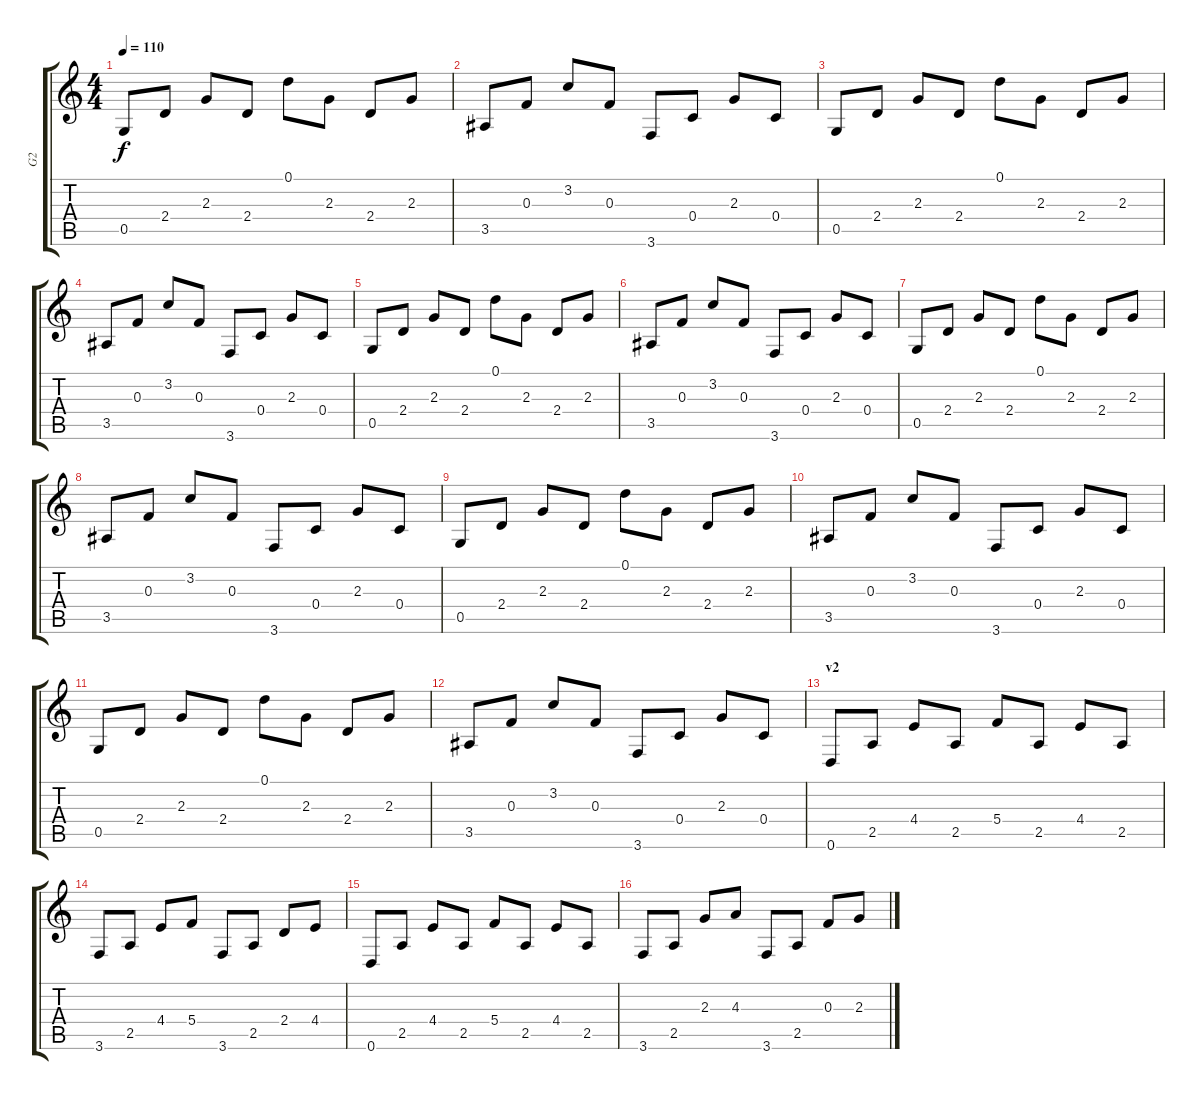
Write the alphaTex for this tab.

\track ("G2" "G2") {instrument acousticguitarsteel}
\staff {score tabs}
\tuning (D4 A3 F3 C3 G2 D2) {hide}
\ts (4 4)
\tempo 110
\clef g2
\ks c
0.5.8{dy f} 2.4.8 2.3.8 2.4.8 0.1.8 2.3.8 2.4.8 2.3.8 |
3.5.8 0.3.8 3.2.8 0.3.8 3.6.8 0.4.8 2.3.8 0.4.8 |
0.5.8 2.4.8 2.3.8 2.4.8 0.1.8 2.3.8 2.4.8 2.3.8 |
3.5.8 0.3.8 3.2.8 0.3.8 3.6.8 0.4.8 2.3.8 0.4.8 |
0.5.8 2.4.8 2.3.8 2.4.8 0.1.8 2.3.8 2.4.8 2.3.8 |
3.5.8 0.3.8 3.2.8 0.3.8 3.6.8 0.4.8 2.3.8 0.4.8 |
0.5.8 2.4.8 2.3.8 2.4.8 0.1.8 2.3.8 2.4.8 2.3.8 |
3.5.8 0.3.8 3.2.8 0.3.8 3.6.8 0.4.8 2.3.8 0.4.8 |
0.5.8 2.4.8 2.3.8 2.4.8 0.1.8 2.3.8 2.4.8 2.3.8 |
3.5.8 0.3.8 3.2.8 0.3.8 3.6.8 0.4.8 2.3.8 0.4.8 |
0.5.8 2.4.8 2.3.8 2.4.8 0.1.8 2.3.8 2.4.8 2.3.8 |
3.5.8 0.3.8 3.2.8 0.3.8 3.6.8 0.4.8 2.3.8 0.4.8 |
\section ("" "v2")
0.6.8 2.5.8 4.4.8 2.5.8 5.4.8 2.5.8 4.4.8 2.5.8 |
3.6.8 2.5.8 4.4.8 5.4.8 3.6.8 2.5.8 2.4.8 4.4.8 |
0.6.8 2.5.8 4.4.8 2.5.8 5.4.8 2.5.8 4.4.8 2.5.8 |
3.6.8 2.5.8 2.3.8 4.3.8 3.6.8 2.5.8 0.3.8 2.3.8
